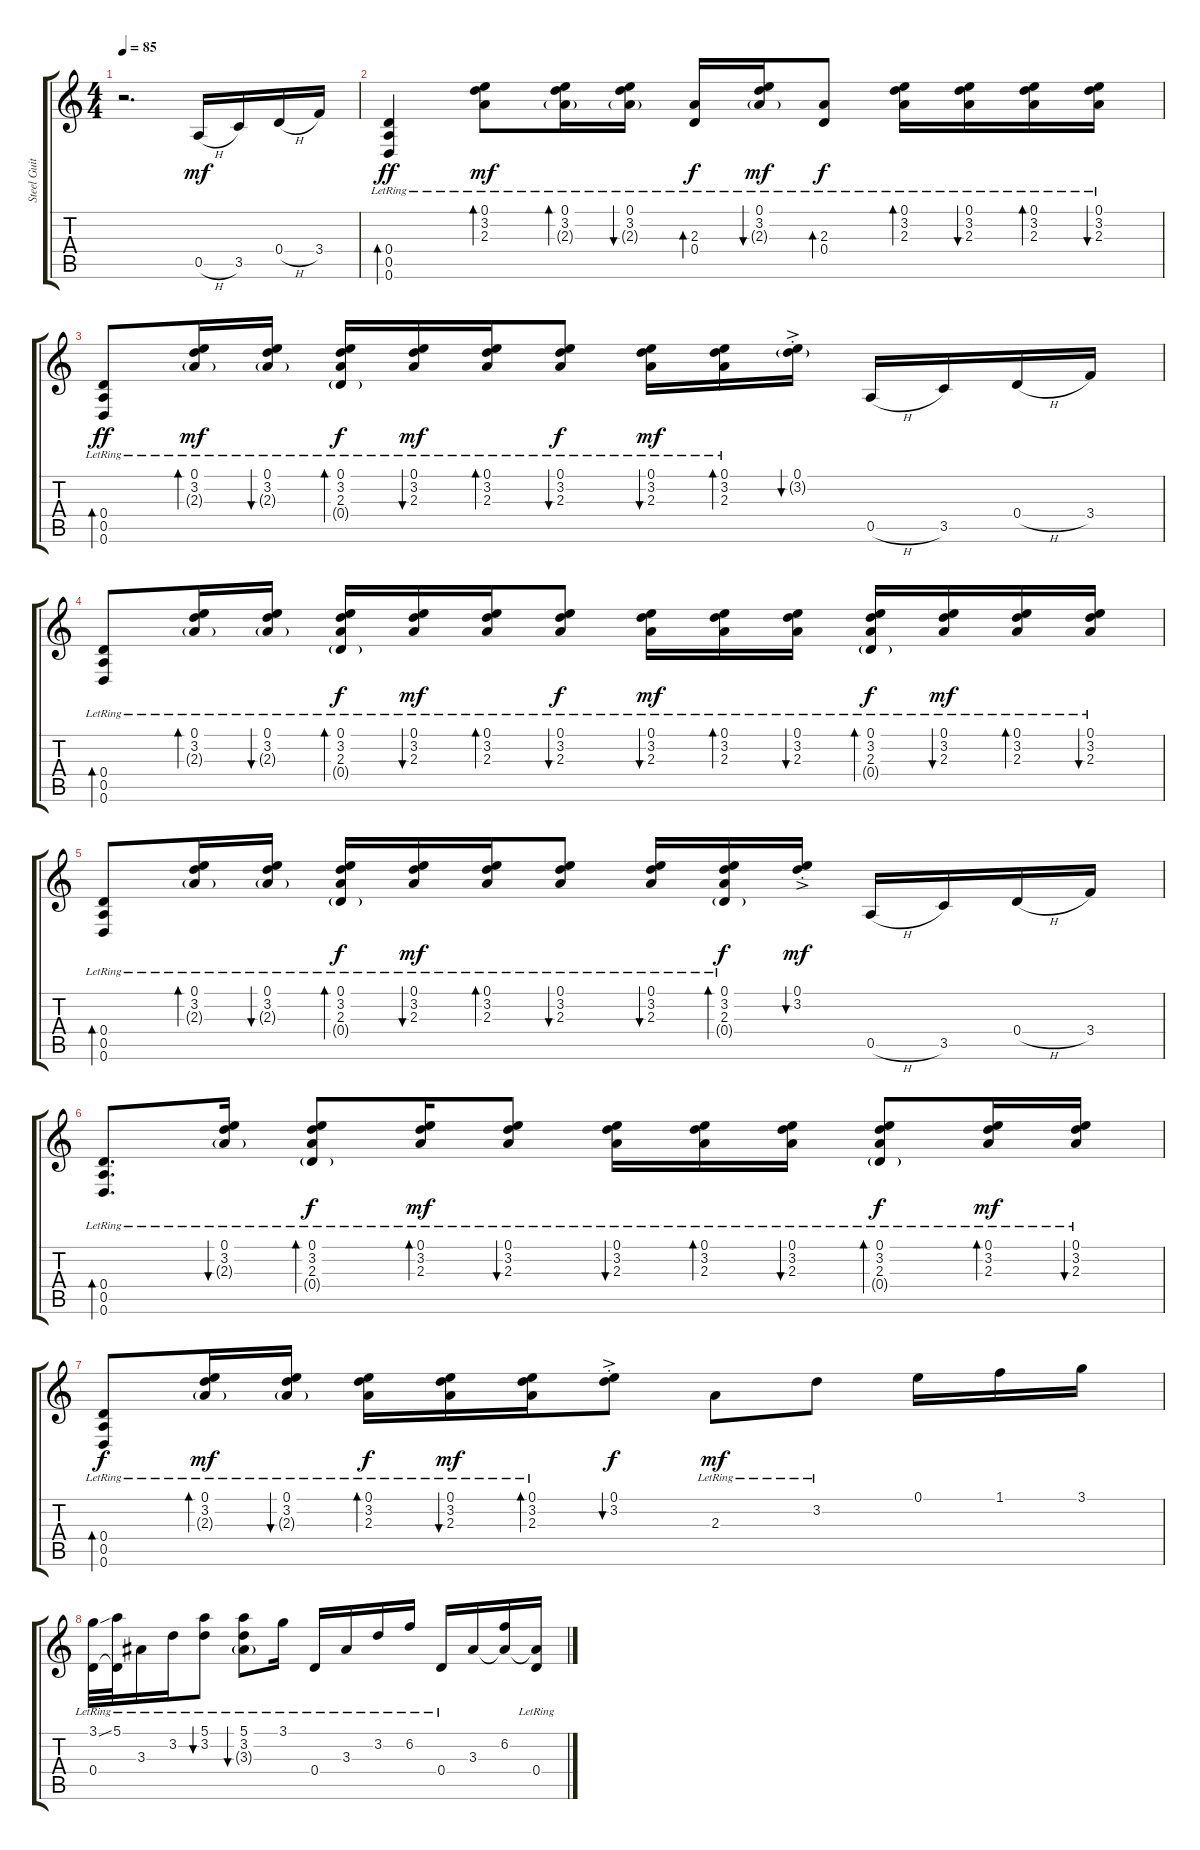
\track ("Steel Guitar" "Steel Guit") {instrument acousticguitarsteel}
\staff {score tabs}
\tuning (E4 B3 G3 D3 A2 D2) {hide}
\ts (4 4)
\tempo 85
\clef g2
\ks c
r.2{d dy mf instrument acousticguitarsteel} 0.5{h}.16 3.5.16 0.4{h}.16 3.4.16 |
(0.4{lr} 0.5{lr} 0.6{lr}).4{bd 30 dy ff} (0.1{lr} 3.2{lr} 2.3{lr}).8{bd 30 dy mf} (0.1{lr} 3.2{lr} 2.3{g lr}).16{bd 30} (0.1{lr} 3.2{lr} 2.3{g lr}).16{bu 30} (2.3 0.4{lr}).16{bd 30 dy f} (0.1{lr} 3.2{lr} 2.3{g lr}).16{bu 30 dy mf} (2.3 0.4{lr}).8{bd 30 dy f} (0.1{lr} 3.2{lr} 2.3{lr}).16{bd 30} (0.1{lr} 3.2{lr} 2.3{lr}).16{bu 30} (0.1{lr} 3.2{lr} 2.3{lr}).16{bd 30} (0.1{lr} 3.2{lr} 2.3{lr}).16{bu 30} |
(0.4{lr} 0.5{lr} 0.6{lr}).8{bd 30 dy ff} (0.1{lr} 3.2{lr} 2.3{g lr}).16{bd 30 dy mf} (0.1{lr} 3.2{lr} 2.3{g lr}).16{bu 30} (0.1{lr} 3.2{lr} 2.3{lr} 0.4{g}).16{bd 30 dy f} (0.1{lr} 3.2{lr} 2.3{lr}).16{bu 30 dy mf} (0.1{lr} 3.2{lr} 2.3{lr}).16{bd 30} (0.1 3.2 2.3{lr}).8{bu 30 dy f} (0.1{lr} 3.2{lr} 2.3{lr}).16{bu 30 dy mf} (0.1{lr} 3.2{lr} 2.3{lr}).16{bd 30} (0.1{ac st} 3.2{g}).16{bu 30} 0.5{h}.16 3.5.16 0.4{h}.16 3.4.16 |
(0.4{lr} 0.5{lr} 0.6{lr}).8{bd 30} (0.1{lr} 3.2{lr} 2.3{g lr}).16{bd 30} (0.1{lr} 3.2{lr} 2.3{g lr}).16{bu 30} (0.1{lr} 3.2{lr} 2.3{lr} 0.4{g}).16{bd 30 dy f} (0.1{lr} 3.2{lr} 2.3{lr}).16{bu 30 dy mf} (0.1{lr} 3.2{lr} 2.3{lr}).16{bd 30} (0.1 3.2 2.3{lr}).8{bu 30 dy f} (0.1{lr} 3.2{lr} 2.3{lr}).16{bu 30 dy mf} (0.1{lr} 3.2{lr} 2.3{lr}).16{bd 30} (0.1{lr} 3.2{lr} 2.3{lr}).16{bu 30} (0.1{lr} 3.2{lr} 2.3{lr} 0.4{g}).16{bd 30 dy f} (0.1{lr} 3.2{lr} 2.3{lr}).16{bu 30 dy mf} (0.1{lr} 3.2{lr} 2.3{lr}).16{bd 30} (0.1{lr} 3.2{lr} 2.3{lr}).16{bu 30} |
(0.4{lr} 0.5{lr} 0.6{lr}).8{bd 30} (0.1{lr} 3.2{lr} 2.3{g lr}).16{bd 30} (0.1{lr} 3.2{lr} 2.3{g lr}).16{bu 30} (0.1{lr} 3.2{lr} 2.3{lr} 0.4{g}).16{bd 30 dy f} (0.1{lr} 3.2{lr} 2.3{lr}).16{bu 30 dy mf} (0.1{lr} 3.2{lr} 2.3{lr}).16{bd 30} (0.1 3.2 2.3{lr}).8{bu 30} (0.1{lr} 3.2{lr} 2.3{lr}).16{bu 30} (0.1{lr} 3.2{lr} 2.3{lr} 0.4{g}).16{bd 30 dy f} (0.1{ac st} 3.2).16{bu 30 dy mf} 0.5{h}.16 3.5.16 0.4{h}.16 3.4.16 |
(0.4{lr} 0.5{lr} 0.6{lr}).8{d bd 30} (0.1{lr} 3.2{lr} 2.3{g lr}).16{bu 30} (0.1{lr} 3.2{lr} 2.3{lr} 0.4{g}).8{bd 30 dy f} (0.1{lr} 3.2{lr} 2.3{lr}).16{bd 30 dy mf} (0.1 3.2 2.3{lr}).8{bu 30} (0.1{lr} 3.2{lr} 2.3{lr}).16{bu 30} (0.1{lr} 3.2{lr} 2.3{lr}).16{bd 30} (0.1{lr} 3.2{lr} 2.3{lr}).16{bu 30} (0.1{lr} 3.2{lr} 2.3{lr} 0.4{g}).8{bd 30 dy f} (0.1{lr} 3.2{lr} 2.3{lr}).16{bd 30 dy mf} (0.1{lr} 3.2{lr} 2.3{lr}).16{bu 30} |
(0.4{lr} 0.5{lr} 0.6{lr}).8{bd 30 dy f} (0.1{lr} 3.2{lr} 2.3{g lr}).16{bd 30 dy mf} (0.1{lr} 3.2{lr} 2.3{g lr}).16{bu 30} (0.1{lr} 3.2{lr} 2.3{lr}).16{bd 30 dy f} (0.1{lr} 3.2{lr} 2.3{lr}).16{bu 30 dy mf} (0.1{lr} 3.2{lr} 2.3{lr}).16{bd 30} (0.1{ac st} 3.2{ac st}).8{bu 30 dy f} 2.3{lr}.8{dy mf} 3.2{lr}.8 0.1.16 1.1.16 3.1.16 |
(3.1{ss lr} 0.4{lr}).32 (5.1{lr} 0.4{lr t}).32 3.3{lr}.16 3.2{lr}.16 (5.1{lr} 3.2{lr}).8{bu 30} (5.1{lr} 3.2{lr} 3.3{g}).8{bu 30} 3.1{lr}.16 0.4{lr}.16 3.3{lr}.16 3.2{lr}.16 6.2{lr}.16 0.4{lr}.16 3.3.16 (6.2 3.3{t}).16 (3.3{t} 0.4{lr}).16
